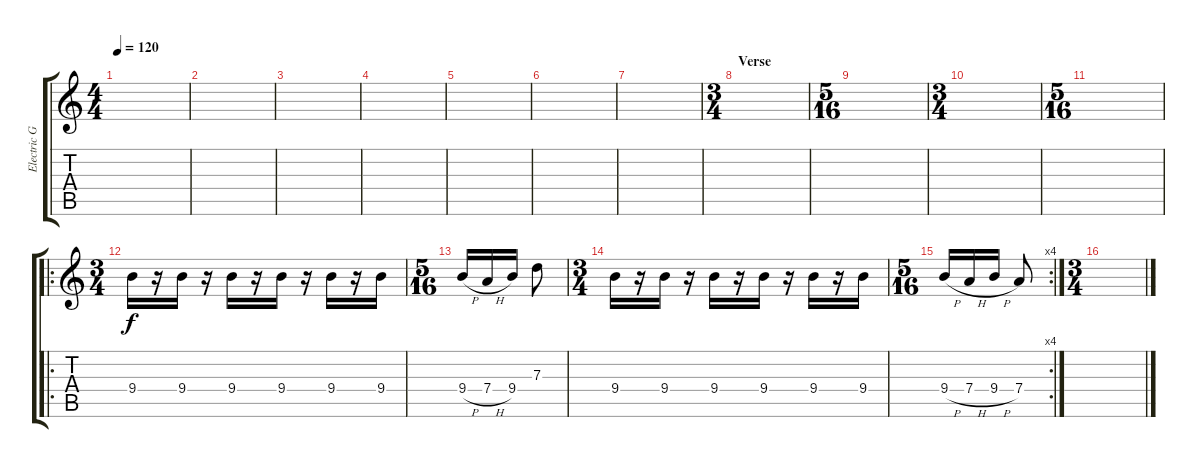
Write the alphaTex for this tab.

\track ("Electric Guitar" "Electric G") {instrument electricguitarclean}
\staff {score tabs}
\tuning (E4 B3 G3 D3 A2 E2) {hide}
\ts (4 4)
\tempo 120
\clef g2
\ks c
|
|
|
|
|
|
|
\ts (3 4)
\section ("" "Verse")
|
\ts (5 16)
|
\ts (3 4)
|
\ts (5 16)
|
\ro
\ts (3 4)
9.4.16 r.16 9.4.16 r.16 9.4.16 r.16 9.4.16 r.16 9.4.16 r.16 9.4.16 |
\ts (5 16)
9.4{h}.16 7.4{h}.16 9.4.16 7.3.8 |
\ts (3 4)
9.4.16 r.16 9.4.16 r.16 9.4.16 r.16 9.4.16 r.16 9.4.16 r.16 9.4.16 |
\rc 4
\ts (5 16)
9.4{h}.16 7.4{h}.16 9.4{h}.16 7.4.8 |
\ts (3 4)
